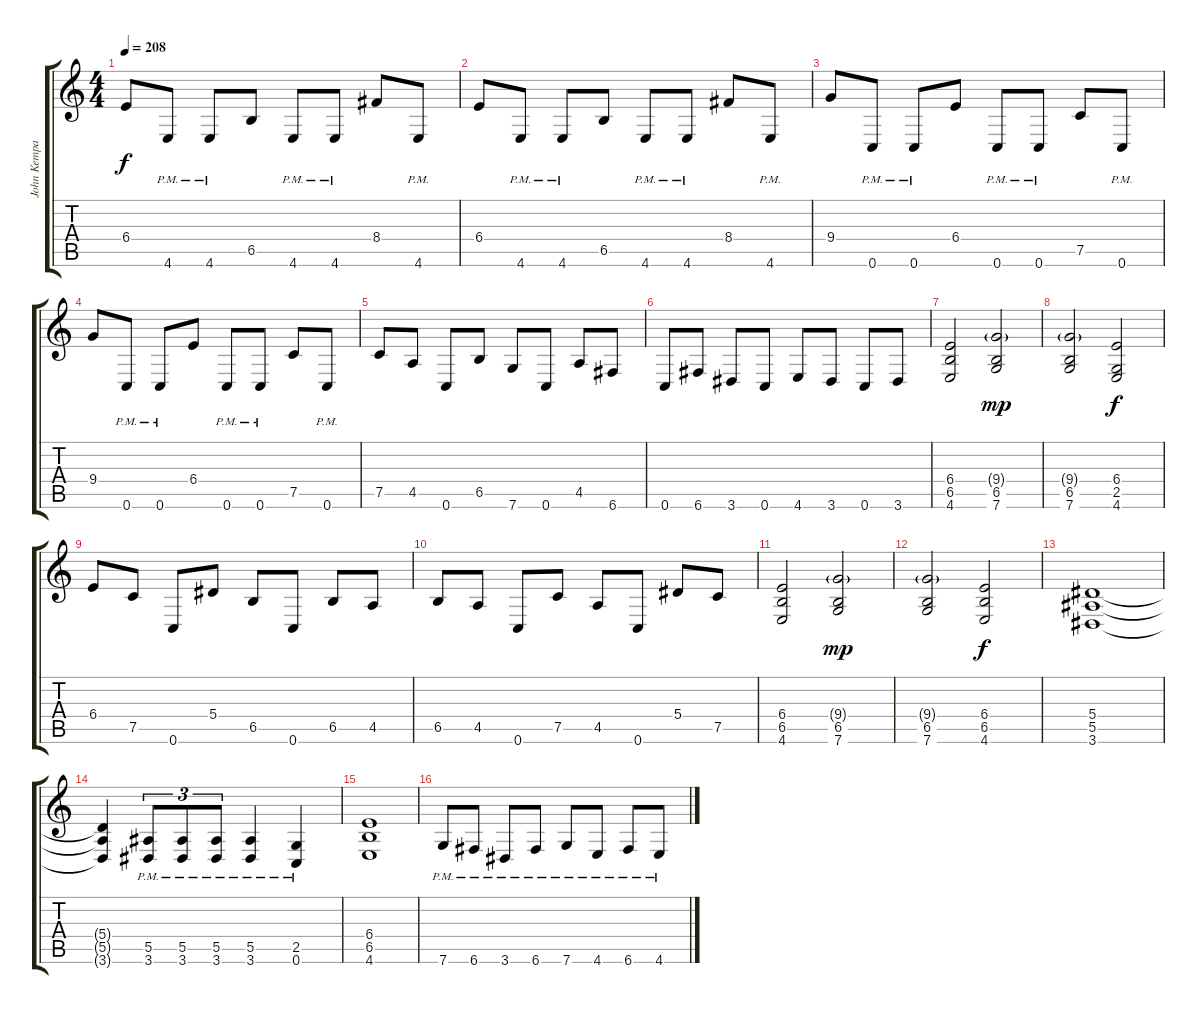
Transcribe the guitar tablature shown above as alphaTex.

\track ("John Kempainen (Rhythm Guitar)" "John Kempa") {instrument distortionguitar}
\staff {score tabs}
\tuning (C4 G3 Eb3 Bb2 F2 C2) {hide}
\ts (4 4)
\tempo 208
\clef g2
\ks c
6.4.8{dy f} 4.6{pm}.8 4.6{pm}.8 6.5.8 4.6{pm}.8 4.6{pm}.8 8.4.8 4.6{pm}.8 |
6.4.8 4.6{pm}.8 4.6{pm}.8 6.5.8 4.6{pm}.8 4.6{pm}.8 8.4.8 4.6{pm}.8 |
9.4.8 0.6{pm}.8 0.6{pm}.8 6.4.8 0.6{pm}.8 0.6{pm}.8 7.5.8 0.6{pm}.8 |
9.4.8 0.6{pm}.8 0.6{pm}.8 6.4.8 0.6{pm}.8 0.6{pm}.8 7.5.8 0.6{pm}.8 |
7.5.8 4.5.8 0.6.8 6.5.8 7.6.8 0.6.8 4.5.8 6.6.8 |
0.6.8 6.6.8 3.6.8 0.6.8 4.6.8 3.6.8 0.6.8 3.6.8 |
(6.4 6.5 4.6).2 (9.4{g} 6.5 7.6).2{dy mp} |
(9.4{g} 6.5 7.6).2 (6.4 2.5 4.6).2{dy f} |
6.4.8 7.5.8 0.6.8 5.4.8 6.5.8 0.6.8 6.5.8 4.5.8 |
6.5.8 4.5.8 0.6.8 7.5.8 4.5.8 0.6.8 5.4.8 7.5.8 |
(6.4 6.5 4.6).2 (9.4{g} 6.5 7.6).2{dy mp} |
(9.4{g} 6.5 7.6).2 (6.4 6.5 4.6).2{dy f} |
(5.4 5.5 3.6).1 |
(5.4{t} 5.5{t} 3.6{t}).4 (5.5{pm} 3.6{pm}).8{tu (3 2)} (5.5 3.6{pm}).8{tu (3 2)} (5.5{pm} 3.6{pm}).8{tu (3 2)} (5.5{pm} 3.6{pm}).4 (2.5{pm} 0.6{pm}).4 |
(6.4 6.5 4.6).1 |
7.6{pm}.8 6.6{pm}.8 3.6{pm}.8 6.6{pm}.8 7.6{pm}.8 4.6{pm}.8 6.6{pm}.8 4.6{pm}.8
